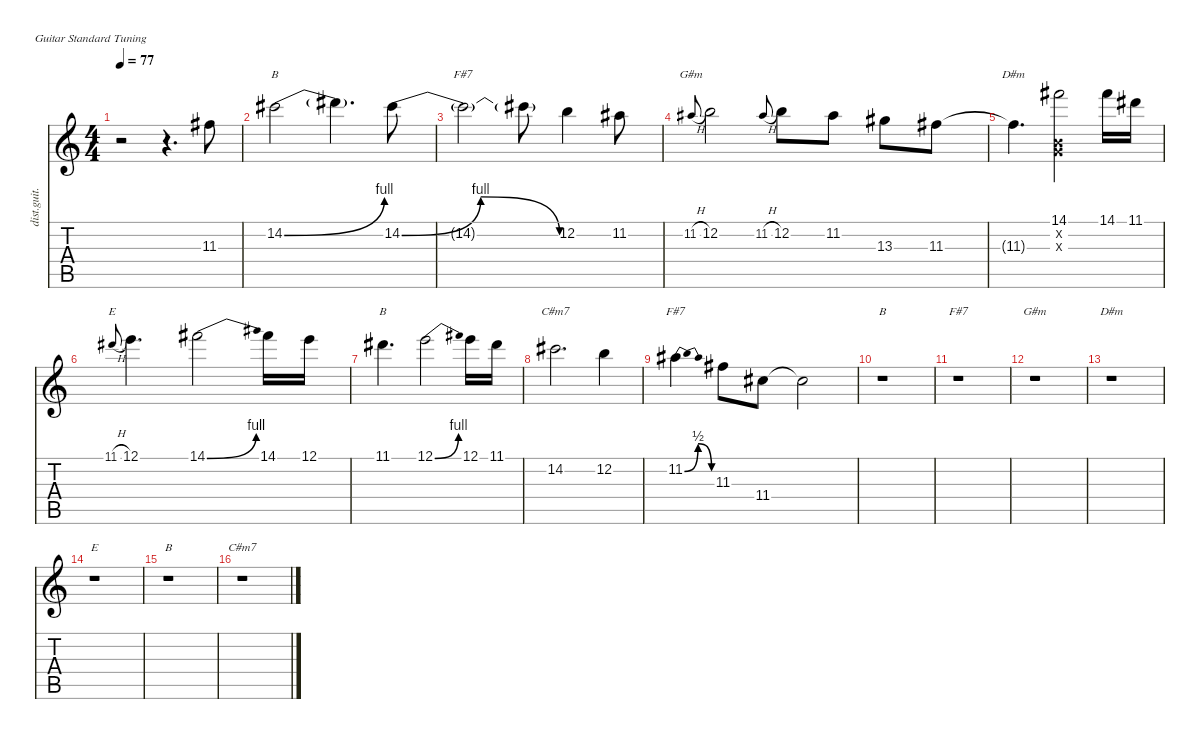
\defaultSystemsLayout 4
\hideDynamics
\bracketExtendMode nobrackets
\track ("Distortion Guitar" "dist.guit.") {defaultSystemsLayout 4 instrument distortionguitar}
\staff {score tabs}
\tuning (E4 B3 G3 D3 A2 E2)
\chord ("B" 2 4 4 4 2 x) {showdiagram false showfingering false barre 2}
\chord ("F#7" 2 2 3 2 4 2) {showdiagram false showfingering false barre (2 2 2)}
\chord ("G#m" 11 12 13 13 11 x) {firstfret 11 showdiagram false showfingering false barre 11}
\chord ("D#m" 6 7 8 8 6 x) {firstfret 6 showdiagram false showfingering false barre 6}
\chord ("E" 0 0 1 2 2 0) {showdiagram false showfingering false}
\chord ("C#m7" 4 5 4 6 4 x) {firstfret 4 showdiagram false showfingering false barre (4 4)}
\ts (4 4)
\tempo 77
\clef g2
\ks c
r.2{dy mf instrument distortionguitar beam Down} r.4{d beam Down} 11.3{acc #}.8{beam Down} |
14.2{be (bend 0 0 15 4) acc #}.2{ch "B" beam Down} 14.2{t}.4{d beam Down} 14.2{be (bendrelease 0 0 6.6 4 15 4 21.599999999999998 0) acc #}.8{beam Down} |
14.2{t acc #}.2{ch "F#7" beam Down} 14.2{t acc #}.8{beam Down} 12.2.4{beam Down} 11.2{acc #}.8{beam Down} |
11.2{h acc #}.8{ch "G#m" gr onbeat beam Up} 12.2.2{beam Down} 11.2{h acc #}.8{gr onbeat beam Up} 12.2.8{beam Down} 11.2{acc #}.8{beam Down} 13.3{acc #}.8{beam Down} 11.3{acc #}.8{beam Down} |
11.3{t acc #}.4{d ch "D#m" beam Down} (14.1{acc #} 0.2{x} 0.3{x}).2{beam Down} 14.1{acc #}.16{beam Down} 11.1{acc #}.16{beam Down} |
11.1{h acc #}.8{ch "E" gr onbeat beam Up} 12.1.4{d beam Down} 14.1{be (bend 0 0 15 4) acc #}.2{beam Down} 14.1{acc #}.16{beam Down} 12.1.16{beam Down} |
11.1{acc #}.4{d ch "B" beam Down} 12.1{be (bend 0 0 15 4)}.2{beam Down} 12.1.16{beam Down} 11.1{acc #}.16{beam Down} |
14.2{acc #}.2{d ch "C#m7" beam Down} 12.2.4{beam Down} |
11.2{be (bendrelease 0 0 10.799999999999999 2 20.4 2 30 0) acc #}.4{ch "F#7" beam Down} 11.3{acc #}.8{beam Down} 11.4{acc #}.8{beam Down} 11.4{t acc #}.2{beam Down} |
r.1{ch "B" beam Down} |
r.1{ch "F#7" beam Down} |
r.1{ch "G#m" beam Down} |
r.1{ch "D#m" beam Down} |
r.1{ch "E" beam Down} |
r.1{ch "B" beam Down} |
r.1{ch "C#m7" beam Down}
